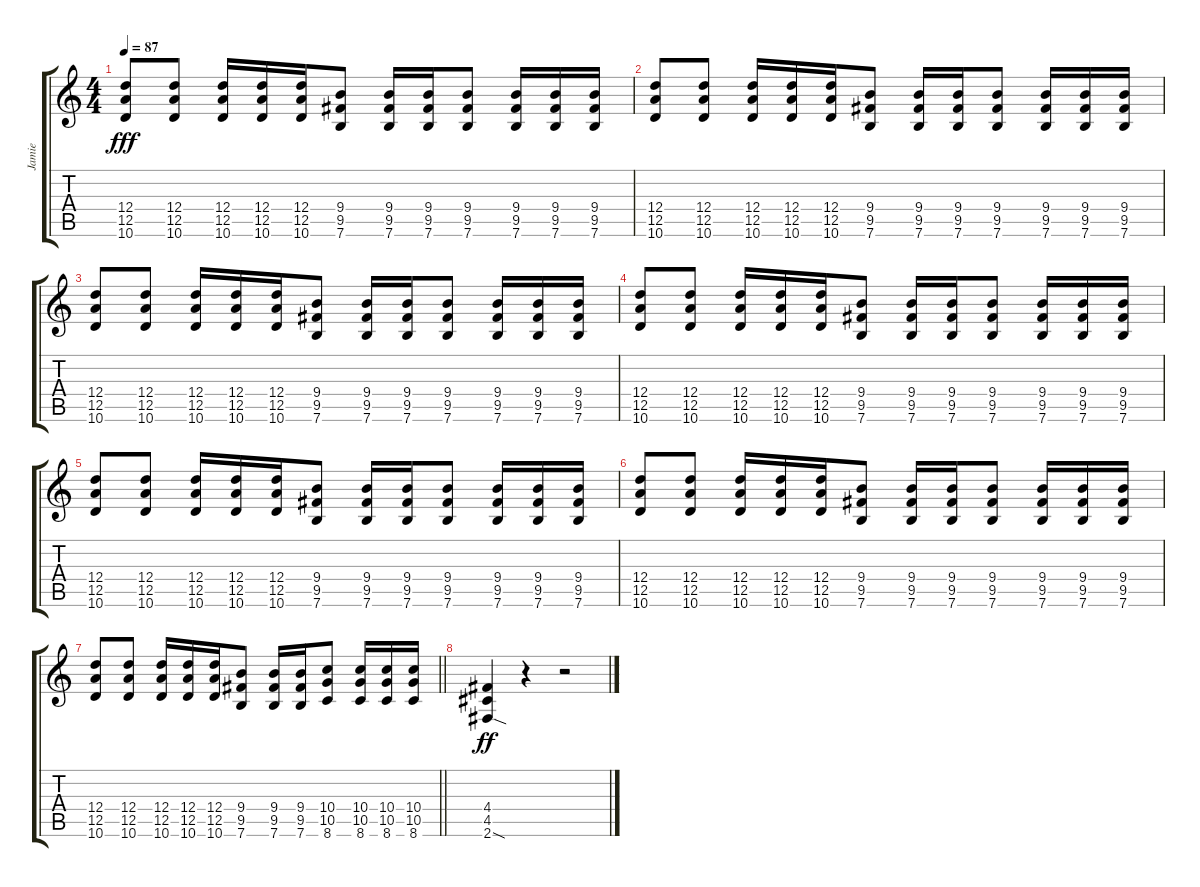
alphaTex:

\track ("Jamie" "Jamie") {instrument distortionguitar}
\staff {score tabs}
\tuning (E4 B3 G3 D3 A2 E2) {hide}
\ts (4 4)
\tempo 87
\clef g2
\ks c
(12.4 12.5 10.6).8{dy fff} (12.4 12.5 10.6).8 (12.4 12.5 10.6).16 (12.4 12.5 10.6).16 (12.4 12.5 10.6).16 (9.4 9.5 7.6).8 (9.4 9.5 7.6).16 (9.4 9.5 7.6).16 (9.4 9.5 7.6).8 (9.4 9.5 7.6).16 (9.4 9.5 7.6).16 (9.4 9.5 7.6).16 |
(12.4 12.5 10.6).8 (12.4 12.5 10.6).8 (12.4 12.5 10.6).16 (12.4 12.5 10.6).16 (12.4 12.5 10.6).16 (9.4 9.5 7.6).8 (9.4 9.5 7.6).16 (9.4 9.5 7.6).16 (9.4 9.5 7.6).8 (9.4 9.5 7.6).16 (9.4 9.5 7.6).16 (9.4 9.5 7.6).16 |
(12.4 12.5 10.6).8 (12.4 12.5 10.6).8 (12.4 12.5 10.6).16 (12.4 12.5 10.6).16 (12.4 12.5 10.6).16 (9.4 9.5 7.6).8 (9.4 9.5 7.6).16 (9.4 9.5 7.6).16 (9.4 9.5 7.6).8 (9.4 9.5 7.6).16 (9.4 9.5 7.6).16 (9.4 9.5 7.6).16 |
(12.4 12.5 10.6).8 (12.4 12.5 10.6).8 (12.4 12.5 10.6).16 (12.4 12.5 10.6).16 (12.4 12.5 10.6).16 (9.4 9.5 7.6).8 (9.4 9.5 7.6).16 (9.4 9.5 7.6).16 (9.4 9.5 7.6).8 (9.4 9.5 7.6).16 (9.4 9.5 7.6).16 (9.4 9.5 7.6).16 |
(12.4 12.5 10.6).8 (12.4 12.5 10.6).8 (12.4 12.5 10.6).16 (12.4 12.5 10.6).16 (12.4 12.5 10.6).16 (9.4 9.5 7.6).8 (9.4 9.5 7.6).16 (9.4 9.5 7.6).16 (9.4 9.5 7.6).8 (9.4 9.5 7.6).16 (9.4 9.5 7.6).16 (9.4 9.5 7.6).16 |
(12.4 12.5 10.6).8 (12.4 12.5 10.6).8 (12.4 12.5 10.6).16 (12.4 12.5 10.6).16 (12.4 12.5 10.6).16 (9.4 9.5 7.6).8 (9.4 9.5 7.6).16 (9.4 9.5 7.6).16 (9.4 9.5 7.6).8 (9.4 9.5 7.6).16 (9.4 9.5 7.6).16 (9.4 9.5 7.6).16 |
\barLineRight lightlight
(12.4 12.5 10.6).8 (12.4 12.5 10.6).8 (12.4 12.5 10.6).16 (12.4 12.5 10.6).16 (12.4 12.5 10.6).16 (9.4 9.5 7.6).8 (9.4 9.5 7.6).16 (9.4 9.5 7.6).16 (10.4 10.5 8.6).8 (10.4 10.5 8.6).16 (10.4 10.5 8.6).16 (10.4 10.5 8.6).16 |
(4.4 4.5 2.6{sod}).4{dy ff} r.4 r.2
